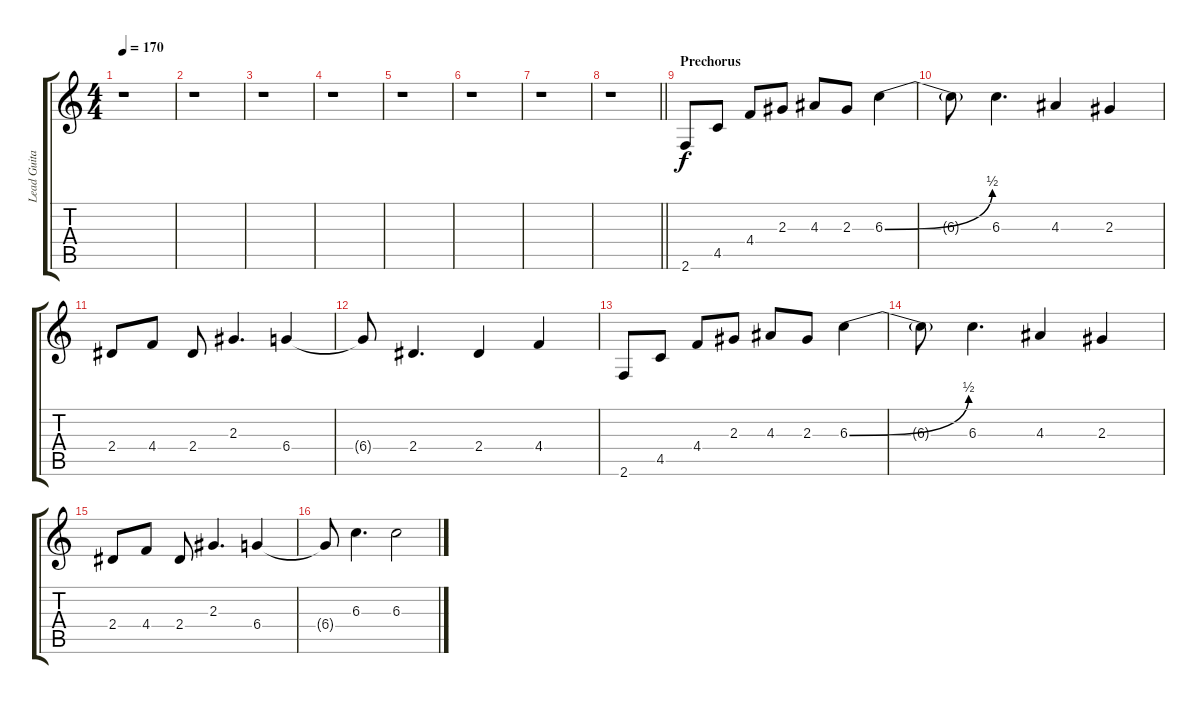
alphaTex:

\track ("Lead Guitar L" "Lead Guita") {instrument distortionguitar}
\staff {score tabs}
\tuning (Eb4 Bb3 Gb3 Db3 Ab2 Eb2) {hide}
\ts (4 4)
\tempo 170
\clef g2
\ks c
r.1{dy f} |
r.1 |
r.1 |
r.1 |
r.1 |
r.1 |
r.1 |
\barLineRight lightlight
r.1 |
\section ("" "Prechorus")
2.6.8 4.5.8 4.4.8 2.3.8 4.3.8 2.3.8 6.3{be (bend 0 0 60 2)}.4 |
6.3{t}.8 6.3.4{d} 4.3.4 2.3.4 |
2.4.8 4.4.8 2.4.8 2.3.4{d} 6.4.4 |
6.4{t}.8 2.4.4{d} 2.4.4 4.4.4 |
2.6.8 4.5.8 4.4.8 2.3.8 4.3.8 2.3.8 6.3{be (bend 0 0 60 2)}.4 |
6.3{t}.8 6.3.4{d} 4.3.4 2.3.4 |
2.4.8 4.4.8 2.4.8 2.3.4{d} 6.4.4 |
6.4{t}.8 6.3.4{d} 6.3.2
